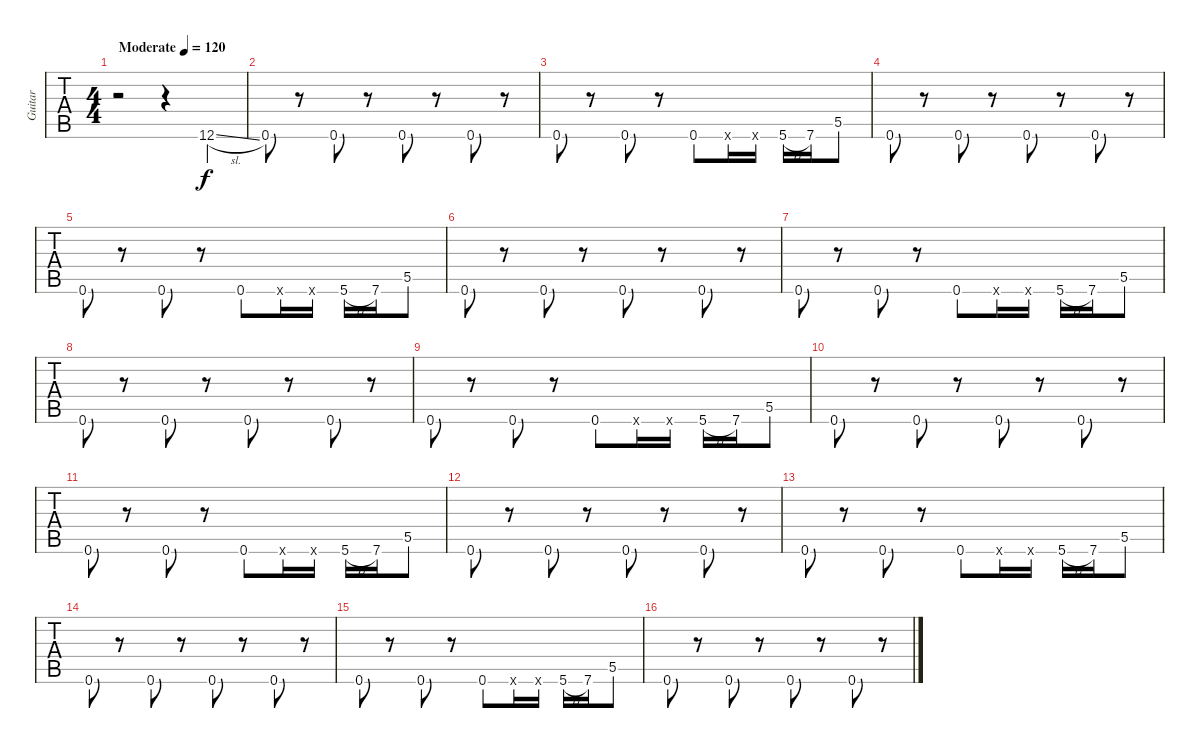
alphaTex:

\track ("Guitar" "Guitar") {instrument overdrivenguitar}
\staff {tabs}
\tuning (E4 B3 G3 D3 A2 E2) {hide}
\ts (4 4)
\tempo (120 "Moderate")
\clef g2
\ks c
r.2{dy f instrument overdrivenguitar} r.4 12.6{sl}.4 |
0.6.8 r.8 0.6.8 r.8 0.6.8 r.8 0.6.8 r.8 |
0.6.8 r.8 0.6.8 r.8 0.6.8 0.6{x}.16 0.6{x}.16 5.6{h}.16 7.6.16 5.5.8 |
0.6.8 r.8 0.6.8 r.8 0.6.8 r.8 0.6.8 r.8 |
0.6.8 r.8 0.6.8 r.8 0.6.8 0.6{x}.16 0.6{x}.16 5.6{h}.16 7.6.16 5.5.8 |
0.6.8 r.8 0.6.8 r.8 0.6.8 r.8 0.6.8 r.8 |
0.6.8 r.8 0.6.8 r.8 0.6.8 0.6{x}.16 0.6{x}.16 5.6{h}.16 7.6.16 5.5.8 |
0.6.8 r.8 0.6.8 r.8 0.6.8 r.8 0.6.8 r.8 |
0.6.8 r.8 0.6.8 r.8 0.6.8 0.6{x}.16 0.6{x}.16 5.6{h}.16 7.6.16 5.5.8 |
0.6.8 r.8 0.6.8 r.8 0.6.8 r.8 0.6.8 r.8 |
0.6.8 r.8 0.6.8 r.8 0.6.8 0.6{x}.16 0.6{x}.16 5.6{h}.16 7.6.16 5.5.8 |
0.6.8 r.8 0.6.8 r.8 0.6.8 r.8 0.6.8 r.8 |
0.6.8 r.8 0.6.8 r.8 0.6.8 0.6{x}.16 0.6{x}.16 5.6{h}.16 7.6.16 5.5.8 |
0.6.8 r.8 0.6.8 r.8 0.6.8 r.8 0.6.8 r.8 |
0.6.8 r.8 0.6.8 r.8 0.6.8 0.6{x}.16 0.6{x}.16 5.6{h}.16 7.6.16 5.5.8 |
0.6.8 r.8 0.6.8 r.8 0.6.8 r.8 0.6.8 r.8
